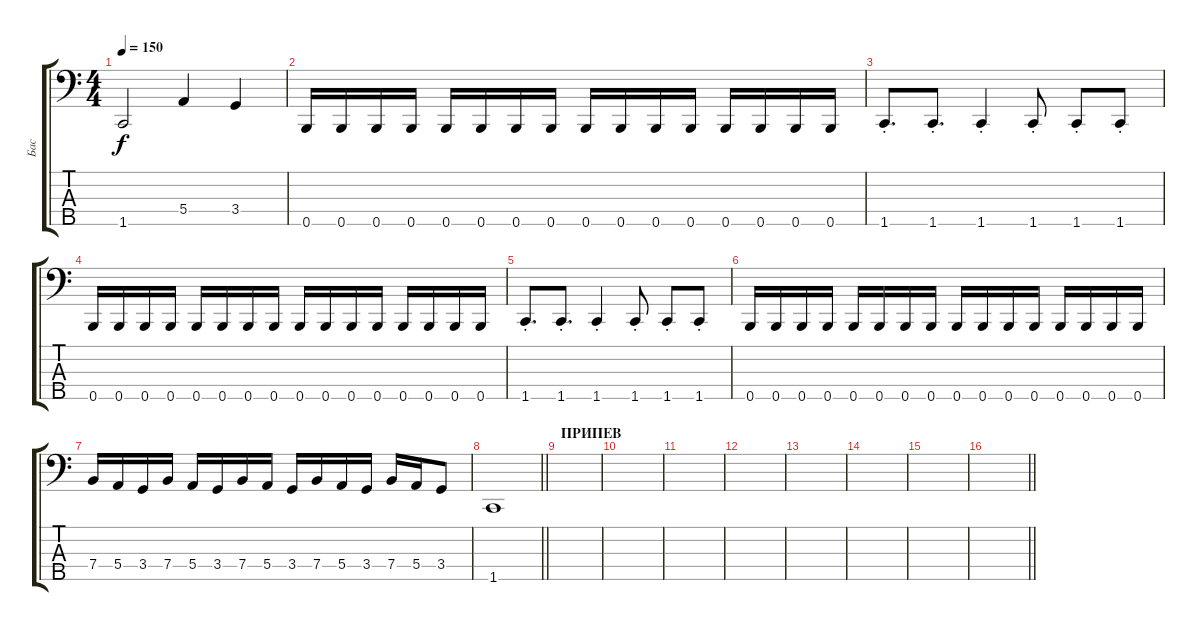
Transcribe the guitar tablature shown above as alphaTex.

\track ("Бас" "Бас") {instrument electricbassfinger}
\staff {score tabs}
\tuning (G2 D2 A1 E1 B0) {hide}
\ts (4 4)
\tempo 150
\clef f4
\ks c
1.5.2{dy f} 5.4.4 3.4.4 |
0.5.16 0.5.16 0.5.16 0.5.16 0.5.16 0.5.16 0.5.16 0.5.16 0.5.16 0.5.16 0.5.16 0.5.16 0.5.16 0.5.16 0.5.16 0.5.16 |
1.5{st}.8{d} 1.5{st}.8{d} 1.5{st}.4 1.5{st}.8 1.5{st}.8 1.5{st}.8 |
0.5.16 0.5.16 0.5.16 0.5.16 0.5.16 0.5.16 0.5.16 0.5.16 0.5.16 0.5.16 0.5.16 0.5.16 0.5.16 0.5.16 0.5.16 0.5.16 |
1.5{st}.8{d} 1.5{st}.8{d} 1.5{st}.4 1.5{st}.8 1.5{st}.8 1.5{st}.8 |
0.5.16 0.5.16 0.5.16 0.5.16 0.5.16 0.5.16 0.5.16 0.5.16 0.5.16 0.5.16 0.5.16 0.5.16 0.5.16 0.5.16 0.5.16 0.5.16 |
7.4.16 5.4.16 3.4.16 7.4.16 5.4.16 3.4.16 7.4.16 5.4.16 3.4.16 7.4.16 5.4.16 3.4.16 7.4.16 5.4.16 3.4.8 |
\barLineRight lightlight
1.5.1 |
\section ("" "ПРИПЕВ")
|
|
|
|
|
|
|
\barLineRight lightlight
